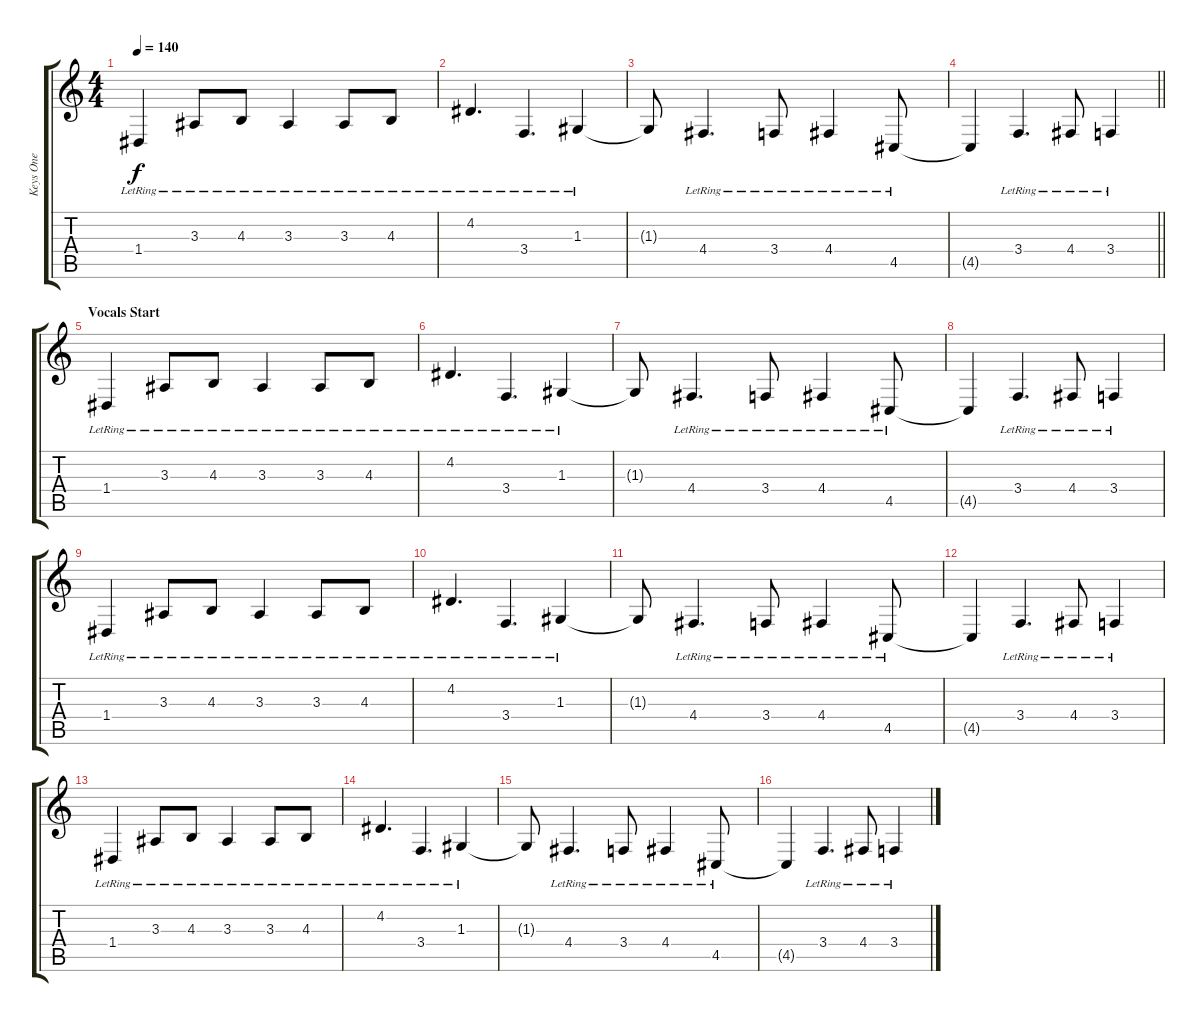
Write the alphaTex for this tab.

\track ("Keys One" "Keys One") {instrument acousticgrandpiano}
\staff {score tabs}
\tuning (E4 B3 G3 D3 A2 E2) {hide}
\ts (4 4)
\tempo 140
\clef g2
\ks c
1.4{lr}.4{dy f} 3.3{lr}.8 4.3{lr}.8 3.3{lr}.4 3.3{lr}.8 4.3{lr}.8 |
4.2{lr}.4{d} 3.4{lr}.4{d} 1.3{lr}.4 |
1.3{t}.8 4.4{lr}.4{d} 3.4{lr}.8 4.4{lr}.4 4.5{lr}.8 |
\barLineRight lightlight
4.5{t}.4 3.4{lr}.4{d} 4.4{lr}.8 3.4{lr}.4 |
\section ("" "Vocals Start")
1.4{lr}.4 3.3{lr}.8 4.3{lr}.8 3.3{lr}.4 3.3{lr}.8 4.3{lr}.8 |
4.2{lr}.4{d} 3.4{lr}.4{d} 1.3{lr}.4 |
1.3{t}.8 4.4{lr}.4{d} 3.4{lr}.8 4.4{lr}.4 4.5{lr}.8 |
4.5{t}.4 3.4{lr}.4{d} 4.4{lr}.8 3.4{lr}.4 |
1.4{lr}.4 3.3{lr}.8 4.3{lr}.8 3.3{lr}.4 3.3{lr}.8 4.3{lr}.8 |
4.2{lr}.4{d} 3.4{lr}.4{d} 1.3{lr}.4 |
1.3{t}.8 4.4{lr}.4{d} 3.4{lr}.8 4.4{lr}.4 4.5{lr}.8 |
4.5{t}.4 3.4{lr}.4{d} 4.4{lr}.8 3.4{lr}.4 |
1.4{lr}.4 3.3{lr}.8 4.3{lr}.8 3.3{lr}.4 3.3{lr}.8 4.3{lr}.8 |
4.2{lr}.4{d} 3.4{lr}.4{d} 1.3{lr}.4 |
1.3{t}.8 4.4{lr}.4{d} 3.4{lr}.8 4.4{lr}.4 4.5{lr}.8 |
4.5{t}.4 3.4{lr}.4{d} 4.4{lr}.8 3.4{lr}.4
